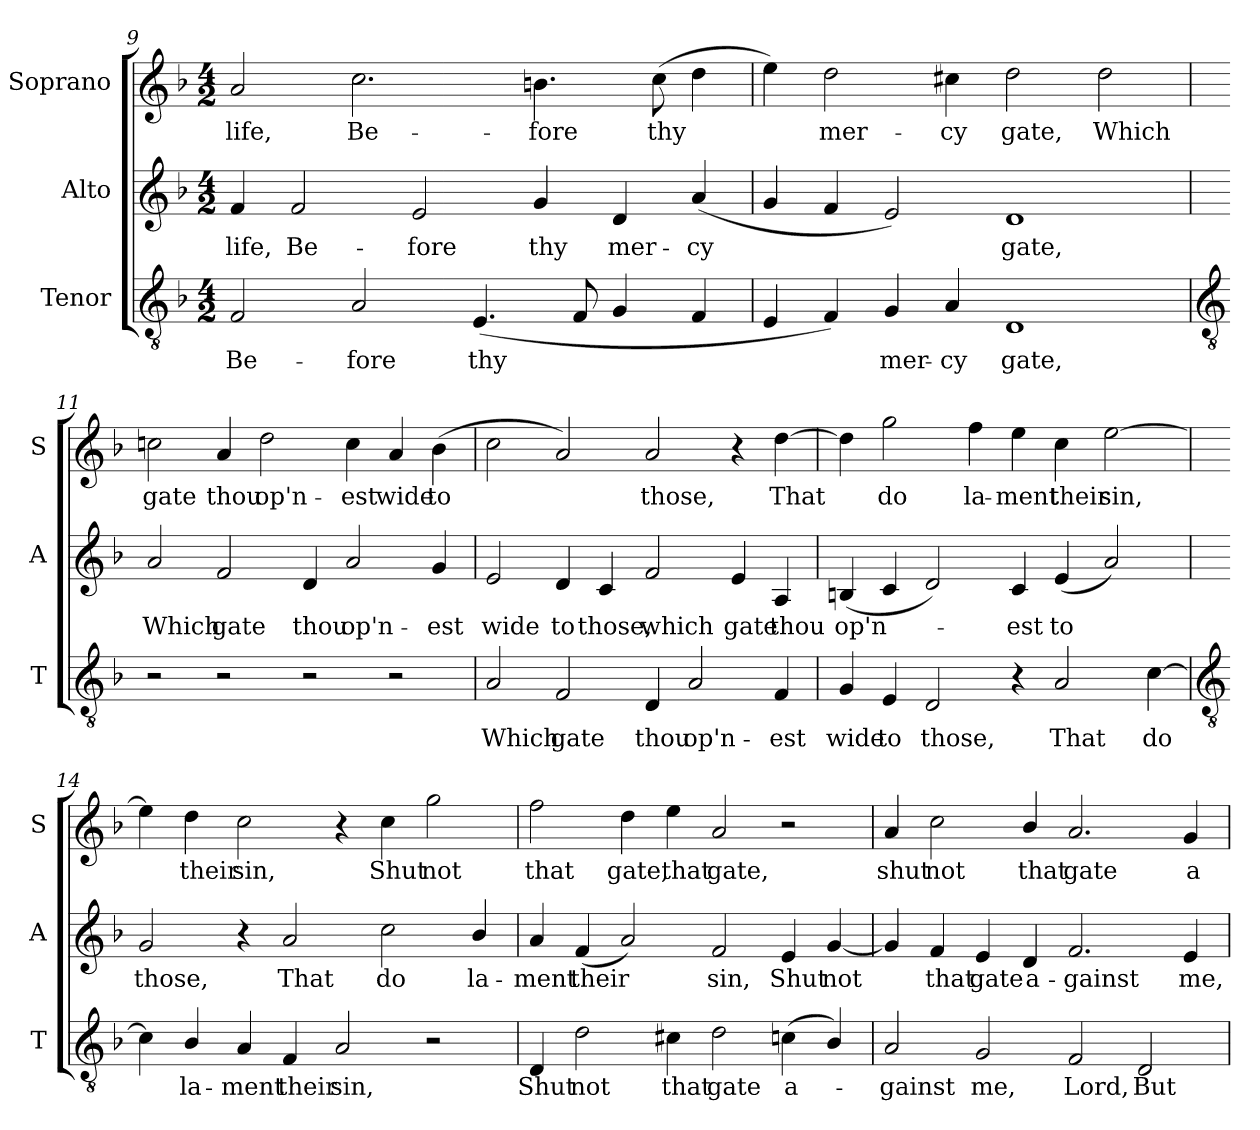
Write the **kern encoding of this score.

**kern	**text	**kern	**text	**kern	**text
*part3	*part3	*part2	*part2	*part1	*part1
*staff3	*staff3	*staff2	*staff2	*staff1	*staff1
*I"Tenor	*	*I"Alto	*	*I"Soprano	*
*I'T	*	*I'A	*	*I'S	*
*clefGv2	*	*clefG2	*	*clefG2	*
*k[b-]	*	*k[b-]	*	*k[b-]	*
*F:	*	*F:	*	*F:	*
*M4/2	*	*M4/2	*	*M4/2	*
=9	=9	=9	=9	=9	=9
!	!LO:LY:b	!	!LO:LY:b	!	!LO:LY:b
2F	Be-	4f	life,	2a	life,
!	!	!	!LO:LY:b	!	!
.	.	2f	Be-	.	.
!	!LO:LY:b	!	!	!	!LO:LY:b
2A	-fore	.	.	2.cc	Be-
!	!	!	!LO:LY:b	!	!
.	.	2e	-fore	.	.
!	!LO:LY:b	!	!	!	!
(<4.E	thy	.	.	.	.
!	!	!	!LO:LY:b	!	!LO:LY:b
.	.	4g	thy	4.bn	-fore
8F	.	.	.	.	.
!	!	!	!LO:LY:b	!	!
4G	.	4d	mer-	.	.
!	!	!	!	!	!LO:LY:b
.	.	.	.	(>8ccL	thy
!	!	!	!LO:LY:b	!	!
4F	.	(<4a	-cy	4dd	.
=10	=10	=10	=10	=10	=10
4E	.	4g	.	4ee)	.
!	!	!	!	!	!LO:LY:b
4F)	.	4f	.	2dd	mer-
!	!LO:LY:b	!	!	!	!
4G	mer-	2e)	.	.	.
!	!LO:LY:b	!	!	!	!LO:LY:b
4A	-cy	.	.	4cc#X	-cy
!	!LO:LY:b	!	!LO:LY:b	!	!LO:LY:b
1D	gate,	1d	gate,	2dd	gate,
!	!	!	!	!	!LO:LY:b
.	.	.	.	2dd	Which
!!LO:LB:g=z
=11	=11	=11	=11	=11	=11
*clefGv2	*	*	*	*	*
!	!	!	!LO:LY:b	!	!LO:LY:b
2r	.	2a	Which	2ccn	gate
!	!	!	!LO:LY:b	!	!LO:LY:b
2r	.	2f	gate	4a	thou
!	!	!	!	!	!LO:LY:b
.	.	.	.	2dd	op'n-
!	!	!	!LO:LY:b	!	!
2r	.	4d	thou	.	.
!	!	!	!LO:LY:b	!	!LO:LY:b
.	.	2a	op'n-	4cc	-est
!	!	!	!	!	!LO:LY:b
2r	.	.	.	4a	wide
!	!	!	!LO:LY:b	!	!LO:LY:b
.	.	4g	-est	(>4b-	to
=12	=12	=12	=12	=12	=12
!	!LO:LY:b	!	!LO:LY:b	!	!
2A	Which	2e	wide	2cc	.
!	!LO:LY:b	!	!LO:LY:b	!	!
2F	gate	4d	to	2a)	.
!	!	!	!LO:LY:b	!	!
.	.	4c	those,	.	.
!	!LO:LY:b	!	!LO:LY:b	!	!LO:LY:b
4D	thou	2f	which	2a	those,
!	!LO:LY:b	!	!	!	!
2A	op'n-	.	.	.	.
!	!	!	!LO:LY:b	!	!
.	.	4e	gate	4r	.
!	!LO:LY:b	!	!LO:LY:b	!	!LO:LY:b
4F	-est	4A	thou	[4dd	That
=13	=13	=13	=13	=13	=13
!	!LO:LY:b	!	!LO:LY:b	!	!
4G	wide	(<4Bn	op'n-	4dd]	.
!	!LO:LY:b	!	!	!	!LO:LY:b
4E	to	4c	.	2gg	do
!	!LO:LY:b	!	!	!	!
2D	those,	2d)	.	.	.
!	!	!	!	!	!LO:LY:b
.	.	.	.	4ff	la-
!	!	!	!LO:LY:b	!	!LO:LY:b
4r	.	4c	est	4ee	-ment
!	!LO:LY:b	!	!LO:LY:b	!	!LO:LY:b
2A	That	(<4e	to	4cc	their
!	!	!	!	!	!LO:LY:b
.	.	2a)	.	[2ee	sin,
!	!LO:LY:b	!	!	!	!
[4c	do	.	.	.	.
!!LO:LB:g=z
=14	=14	=14	=14	=14	=14
*clefGv2	*	*	*	*	*
!	!	!	!LO:LY:b	!	!
4c]	.	2g	those,	4ee]	.
!	!LO:LY:b	!	!	!	!LO:LY:b
4B-/	la-	.	.	4dd	their
!	!LO:LY:b	!	!	!	!LO:LY:b
4A	-ment	4r	.	2cc	sin,
!	!LO:LY:b	!	!LO:LY:b	!	!
4F	their	2a	That	.	.
!	!LO:LY:b	!	!	!	!
2A	sin,	.	.	4r	.
!	!	!	!LO:LY:b	!	!LO:LY:b
.	.	2cc	do	4cc	Shut
!	!	!	!	!	!LO:LY:b
2r	.	.	.	2gg	not
!	!	!	!LO:LY:b	!	!
.	.	4b-/	la-	.	.
=15	=15	=15	=15	=15	=15
!	!LO:LY:b	!	!LO:LY:b	!	!LO:LY:b
4D	Shut	4a	-ment	2ff	that
!	!LO:LY:b	!	!LO:LY:b	!	!
2d	not	(<4f	their	.	.
!	!	!	!	!	!LO:LY:b
.	.	2a)	.	4dd	gate,
!	!LO:LY:b	!	!	!	!LO:LY:b
4c#X	that	.	.	4ee	that
!	!LO:LY:b	!	!LO:LY:b	!	!LO:LY:b
2d	gate	2f	sin,	2a	gate,
!	!LO:LY:b	!	!LO:LY:b	!	!
(<4cn	a-	4e	Shut	2r	.
!	!	!	!LO:LY:b	!	!
4B-/)	.	[4g	not	.	.
=16	=16	=16	=16	=16	=16
!	!LO:LY:b	!	!	!	!LO:LY:b
2A	gainst	4g]	.	4a	shut
!	!	!	!LO:LY:b	!	!LO:LY:b
.	.	4f	that	2cc	not
!	!LO:LY:b	!	!LO:LY:b	!	!
2G	me,	4e	gate	.	.
!	!	!	!LO:LY:b	!	!LO:LY:b
.	.	4d	a-	4b-/	that
!	!LO:LY:b	!	!LO:LY:b	!	!LO:LY:b
2F	Lord,	2.f	-gainst	2.a	gate
!	!LO:LY:b	!	!	!	!
2D	But	.	.	.	.
!	!	!	!LO:LY:b	!	!LO:LY:b
.	.	4e	me,	4g	a-
=	=	=	=	=	=
*-	*-	*-	*-	*-	*-
